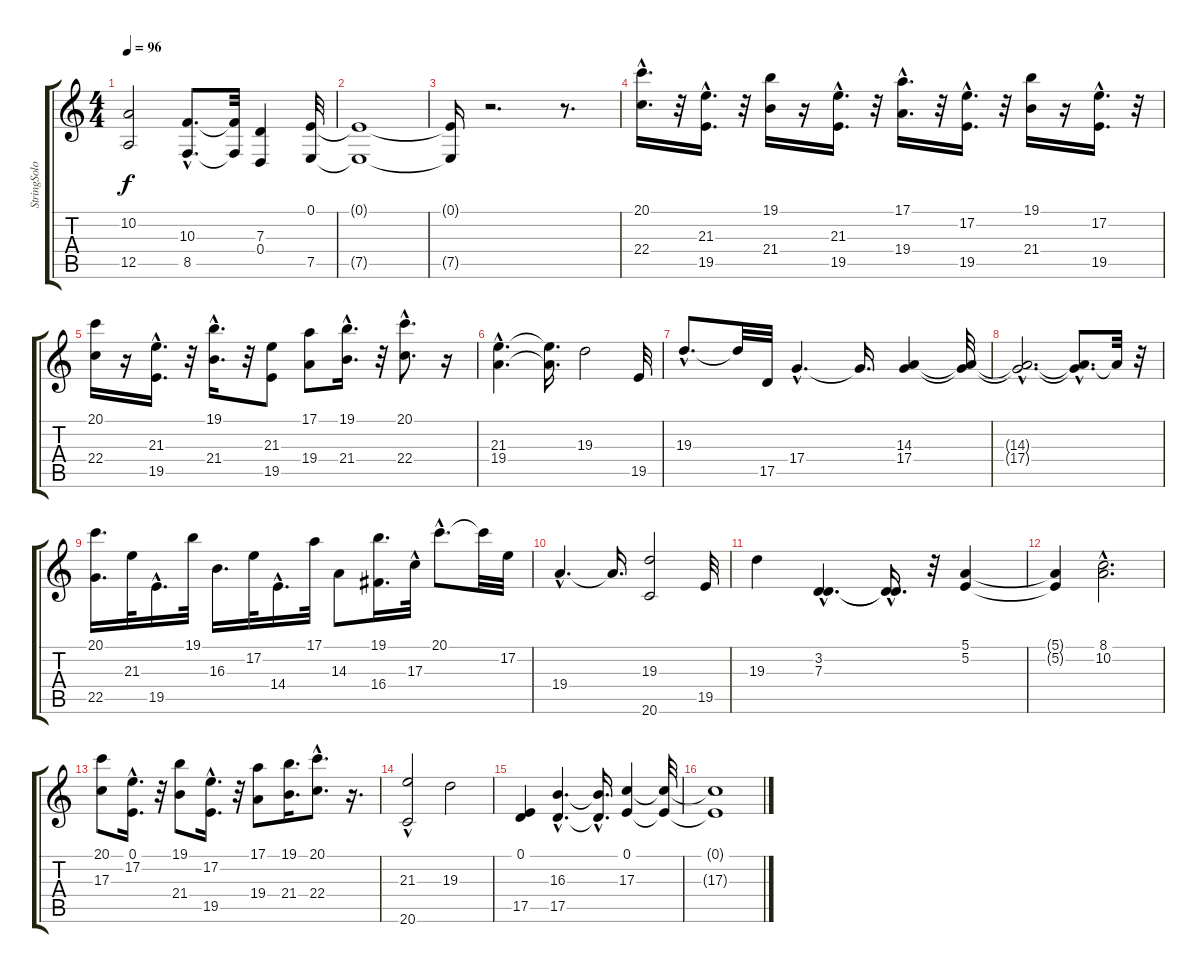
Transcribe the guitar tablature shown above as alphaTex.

\track ("StringSolo" "StringSolo") {instrument synthstrings1}
\staff {score tabs}
\tuning (E4 B3 G3 D3 A2 E2) {hide}
\ts (4 4)
\tempo 96
\clef g2
\ks c
(10.2{t} 12.5{t}).2{dy f} (10.3{hac} 8.5{hac}).8{d} (10.3{t} 8.5{t}).32 (7.3 0.4).4 (0.1 7.5).32 |
(0.1{t} 7.5{t}).1 |
(0.1{t} 7.5{t}).16 r.2{d} r.8{d} |
(20.1{hac} 22.4{hac}).16{d} r.32 (21.3{hac} 19.5{hac}).16{d} r.32 (19.1 21.4).16 r.16 (21.3{hac} 19.5{hac}).16{d} r.32 (17.1{hac} 19.4{hac}).16{d} r.32 (17.2{hac} 19.5{hac}).16{d} r.32 (19.1 21.4).16 r.16 (17.2{hac} 19.5{hac}).16{d} r.32 |
(20.1 22.4).16 r.16 (21.3{hac} 19.5{hac}).16{d} r.32 (19.1{hac} 21.4{hac}).16{d} r.32 (21.3 19.5).8 (17.1 19.4).8 (19.1{hac} 21.4{hac}).16{d} r.32 (20.1{hac} 22.4{hac}).8{d} r.16 |
(21.3{hac} 19.4{hac}).4{d} (21.3{t} 19.4{t}).16{d} 19.3.2 19.5.32 |
19.3{hac}.8{d} 19.3{t}.32 17.5.32 17.4{hac}.4{d} 17.4{t}.16{d} (14.3 17.4).4 (14.3{t} 17.4{t}).32 |
(14.3{hac t} 17.4{hac t}).2{d} (14.3{hac t} 17.4{t}).8{d} 14.3{t}.32 r.32 |
(20.1 22.5).16{d} 21.3.32 19.5{hac}.16{d} 19.1.32 16.3.16{d} 17.2.32 14.4{hac}.16{d} 17.1.32 14.3.8 (19.1 16.4).16{d} 17.3{hac}.32 20.1{hac}.8{d} 20.1{t}.32 17.2.32 |
19.4{hac}.4{d} 19.4{t}.16{d} (19.3 20.6).2 19.5.32 |
19.3.4 (3.2{hac} 7.3{hac}).4{d} (3.2{hac t} 7.3{hac t}).16{d} r.32 (5.1 5.2).4 |
(5.1{t} 5.2{t}).4 (8.1{hac} 10.2).2{d} |
(20.1 17.3).8 (0.1{hac} 17.2{hac}).16{d} r.32 (19.1 21.4).8 (17.2{hac} 19.5{hac}).16{d} r.32 (17.1 19.4).8 (19.1 21.4).16{d} (20.1{hac} 22.4{hac}).8{d} r.16{d} |
(21.3 20.6{hac}).2 19.3.2 |
(0.1 17.5).4 (16.3{hac} 17.5{hac}).4{d} (16.3{hac t} 17.5{t}).16{d} (0.1 17.3).4 (0.1{t} 17.3{t}).32 |
(0.1{t} 17.3{t}).1
